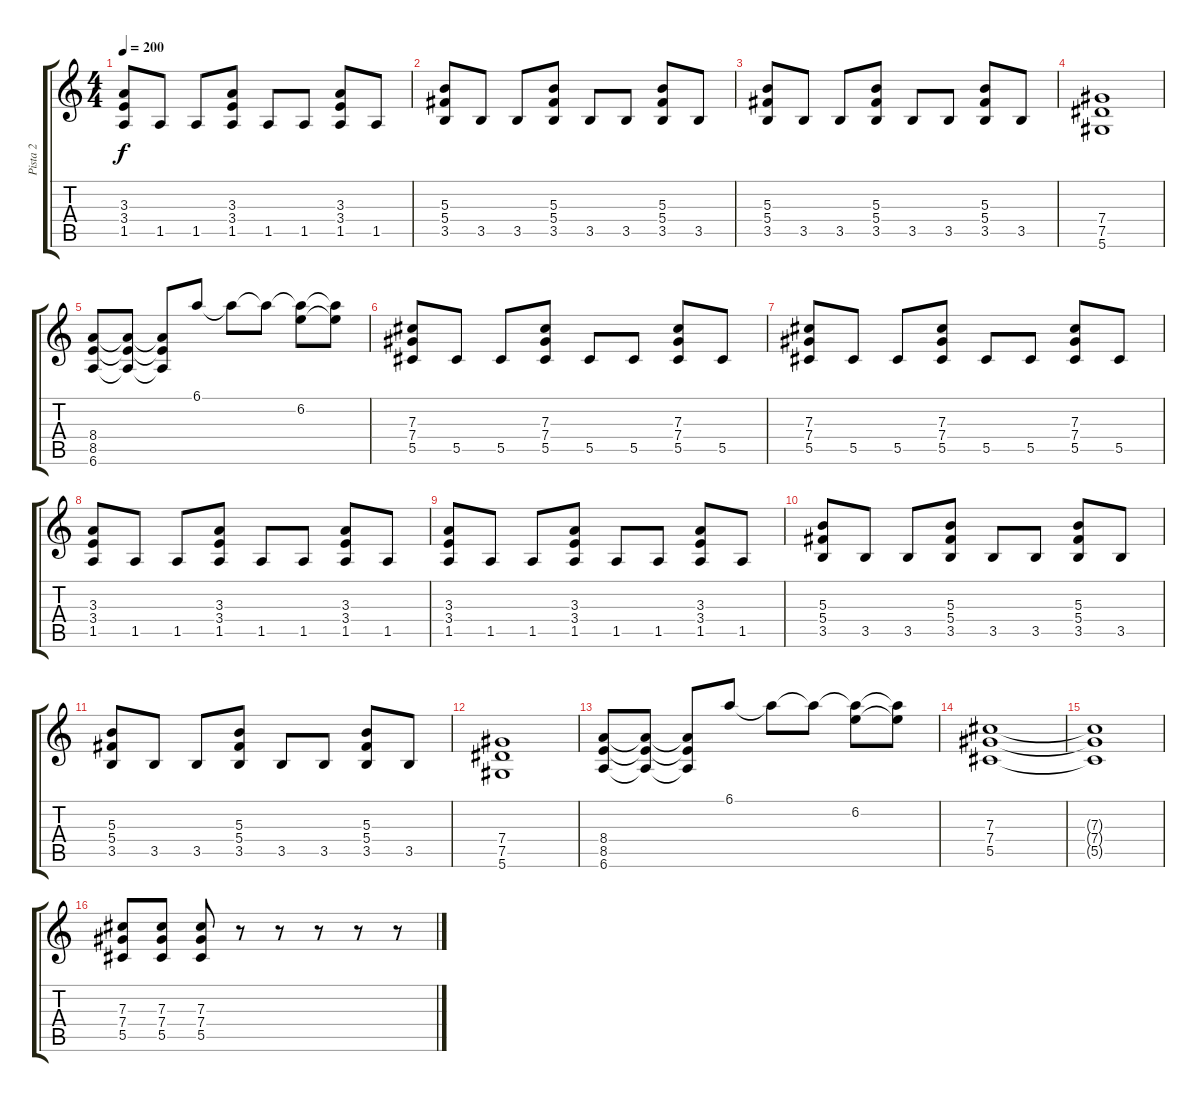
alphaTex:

\track ("Pista 2" "Pista 2") {instrument distortionguitar}
\staff {score tabs}
\tuning (Eb4 Bb3 Gb3 Db3 Ab2 Eb2) {hide}
\ts (4 4)
\tempo 200
\clef g2
\ks c
(3.3 3.4 1.5).8{dy f} 1.5.8 1.5.8 (3.3 3.4 1.5).8 1.5.8 1.5.8 (3.3 3.4 1.5).8 1.5.8 |
(5.3 5.4 3.5).8 3.5.8 3.5.8 (5.3 5.4 3.5).8 3.5.8 3.5.8 (5.3 5.4 3.5).8 3.5.8 |
(5.3 5.4 3.5).8 3.5.8 3.5.8 (5.3 5.4 3.5).8 3.5.8 3.5.8 (5.3 5.4 3.5).8 3.5.8 |
(7.4 7.5 5.6).1 |
(8.4 8.5 6.6).8 (8.4{t} 8.5{t} 6.6{t}).8 (8.4{t} 8.5{t} 6.6{t}).8 6.1.8 6.1{t}.8 6.1{t}.8 (6.1{t} 6.2).8 (6.1{t} 6.2{t}).8 |
(7.3 7.4 5.5).8 5.5.8 5.5.8 (7.3 7.4 5.5).8 5.5.8 5.5.8 (7.3 7.4 5.5).8 5.5.8 |
(7.3 7.4 5.5).8 5.5.8 5.5.8 (7.3 7.4 5.5).8 5.5.8 5.5.8 (7.3 7.4 5.5).8 5.5.8 |
(3.3 3.4 1.5).8 1.5.8 1.5.8 (3.3 3.4 1.5).8 1.5.8 1.5.8 (3.3 3.4 1.5).8 1.5.8 |
(3.3 3.4 1.5).8 1.5.8 1.5.8 (3.3 3.4 1.5).8 1.5.8 1.5.8 (3.3 3.4 1.5).8 1.5.8 |
(5.3 5.4 3.5).8 3.5.8 3.5.8 (5.3 5.4 3.5).8 3.5.8 3.5.8 (5.3 5.4 3.5).8 3.5.8 |
(5.3 5.4 3.5).8 3.5.8 3.5.8 (5.3 5.4 3.5).8 3.5.8 3.5.8 (5.3 5.4 3.5).8 3.5.8 |
(7.4 7.5 5.6).1 |
(8.4 8.5 6.6).8 (8.4{t} 8.5{t} 6.6{t}).8 (8.4{t} 8.5{t} 6.6{t}).8 6.1.8 6.1{t}.8 6.1{t}.8 (6.1{t} 6.2).8 (6.1{t} 6.2{t}).8 |
(7.3 7.4 5.5).1 |
(7.3{t} 7.4{t} 5.5{t}).1 |
(7.3 7.4 5.5).8 (7.3 7.4 5.5).8 (7.3 7.4 5.5).8 r.8 r.8 r.8 r.8 r.8
